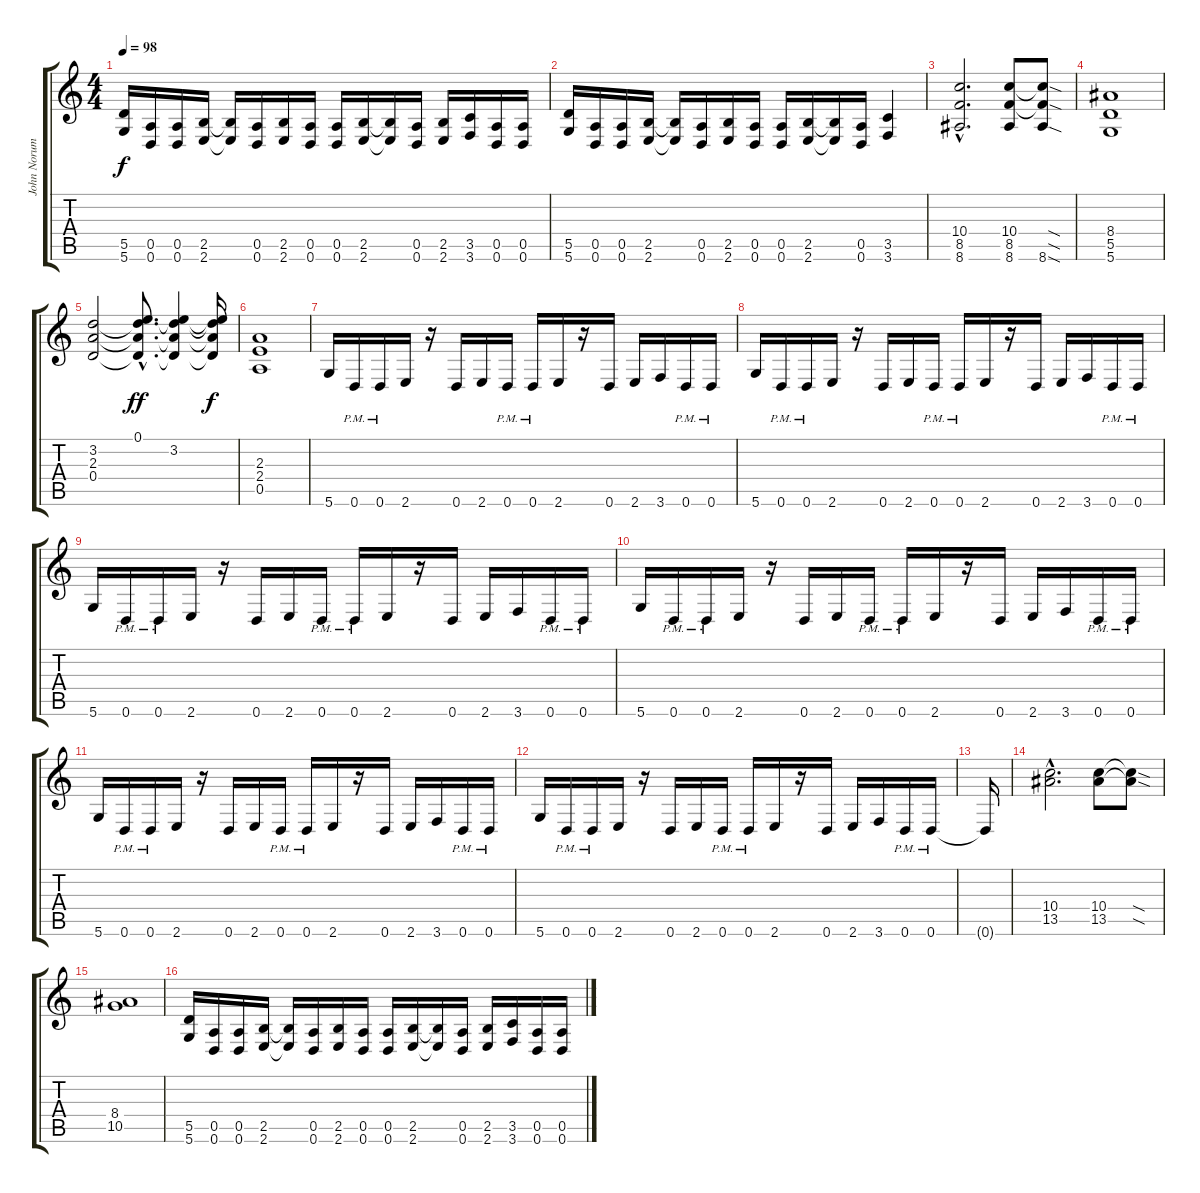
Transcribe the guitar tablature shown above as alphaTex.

\track ("John Norum" "John Norum") {instrument distortionguitar}
\staff {score tabs}
\tuning (E4 B3 G3 D3 A2 D2) {hide}
\ts (4 4)
\tempo 98
\clef g2
\ks c
(5.5 5.6).16{dy f} (0.5 0.6).16 (0.5 0.6).16 (2.5 2.6).16 (2.5{t} 2.6{t}).16 (0.5 0.6).16 (2.5 2.6).16 (0.5 0.6).16 (0.5 0.6).16 (2.5 2.6).16 (2.5{t} 2.6{t}).16 (0.5 0.6).16 (2.5 2.6).16 (3.5 3.6).16 (0.5 0.6).16 (0.5 0.6).16 |
(5.5 5.6).16 (0.5 0.6).16 (0.5 0.6).16 (2.5 2.6).16 (2.5{t} 2.6{t}).16 (0.5 0.6).16 (2.5 2.6).16 (0.5 0.6).16 (0.5 0.6).16 (2.5 2.6).16 (2.5{t} 2.6{t}).16 (0.5 0.6).16 (3.5 3.6).4 |
(10.4{hac} 8.5{hac} 8.6{hac}).2{d} (10.4 8.5 8.6).8 (10.4{sod t} 8.5{sod t} 8.6{sod}).8 |
(8.4 5.5 5.6).1 |
(3.2 2.3 0.4).2 (0.1{hac} 3.2{hac t} 2.3{hac t} 0.4{hac t}).8{d dy ff} (0.1{t} 3.2 2.3{t} 0.4{t}).4 (0.1{t} 3.2{t} 2.3{t} 0.4{t}).16{dy f} |
(2.3 2.4 0.5).1 |
5.6.16 0.6{pm}.16 0.6{pm}.16 2.6.16 r.16 0.6.16 2.6.16 0.6{pm}.16 0.6{pm}.16 2.6.16 r.16 0.6.16 2.6.16 3.6.16 0.6{pm}.16 0.6{pm}.16 |
5.6.16 0.6{pm}.16 0.6{pm}.16 2.6.16 r.16 0.6.16 2.6.16 0.6{pm}.16 0.6{pm}.16 2.6.16 r.16 0.6.16 2.6.16 3.6.16 0.6{pm}.16 0.6{pm}.16 |
5.6.16 0.6{pm}.16 0.6{pm}.16 2.6.16 r.16 0.6.16 2.6.16 0.6{pm}.16 0.6{pm}.16 2.6.16 r.16 0.6.16 2.6.16 3.6.16 0.6{pm}.16 0.6{pm}.16 |
5.6.16 0.6{pm}.16 0.6{pm}.16 2.6.16 r.16 0.6.16 2.6.16 0.6{pm}.16 0.6{pm}.16 2.6.16 r.16 0.6.16 2.6.16 3.6.16 0.6{pm}.16 0.6{pm}.16 |
5.6.16 0.6{pm}.16 0.6{pm}.16 2.6.16 r.16 0.6.16 2.6.16 0.6{pm}.16 0.6{pm}.16 2.6.16 r.16 0.6.16 2.6.16 3.6.16 0.6{pm}.16 0.6{pm}.16 |
5.6.16 0.6{pm}.16 0.6{pm}.16 2.6.16 r.16 0.6.16 2.6.16 0.6{pm}.16 0.6{pm}.16 2.6.16 r.16 0.6.16 2.6.16 3.6.16 0.6{pm}.16 0.6{pm}.16 |
0.6{t}.16 |
(10.4{hac} 13.5{hac}).2{d} (10.4 13.5).8 (10.4{sod t} 13.5{sod t}).8 |
(8.4 10.5).1 |
(5.5 5.6).16 (0.5 0.6).16 (0.5 0.6).16 (2.5 2.6).16 (2.5{t} 2.6{t}).16 (0.5 0.6).16 (2.5 2.6).16 (0.5 0.6).16 (0.5 0.6).16 (2.5 2.6).16 (2.5{t} 2.6{t}).16 (0.5 0.6).16 (2.5 2.6).16 (3.5 3.6).16 (0.5 0.6).16 (0.5 0.6).16
